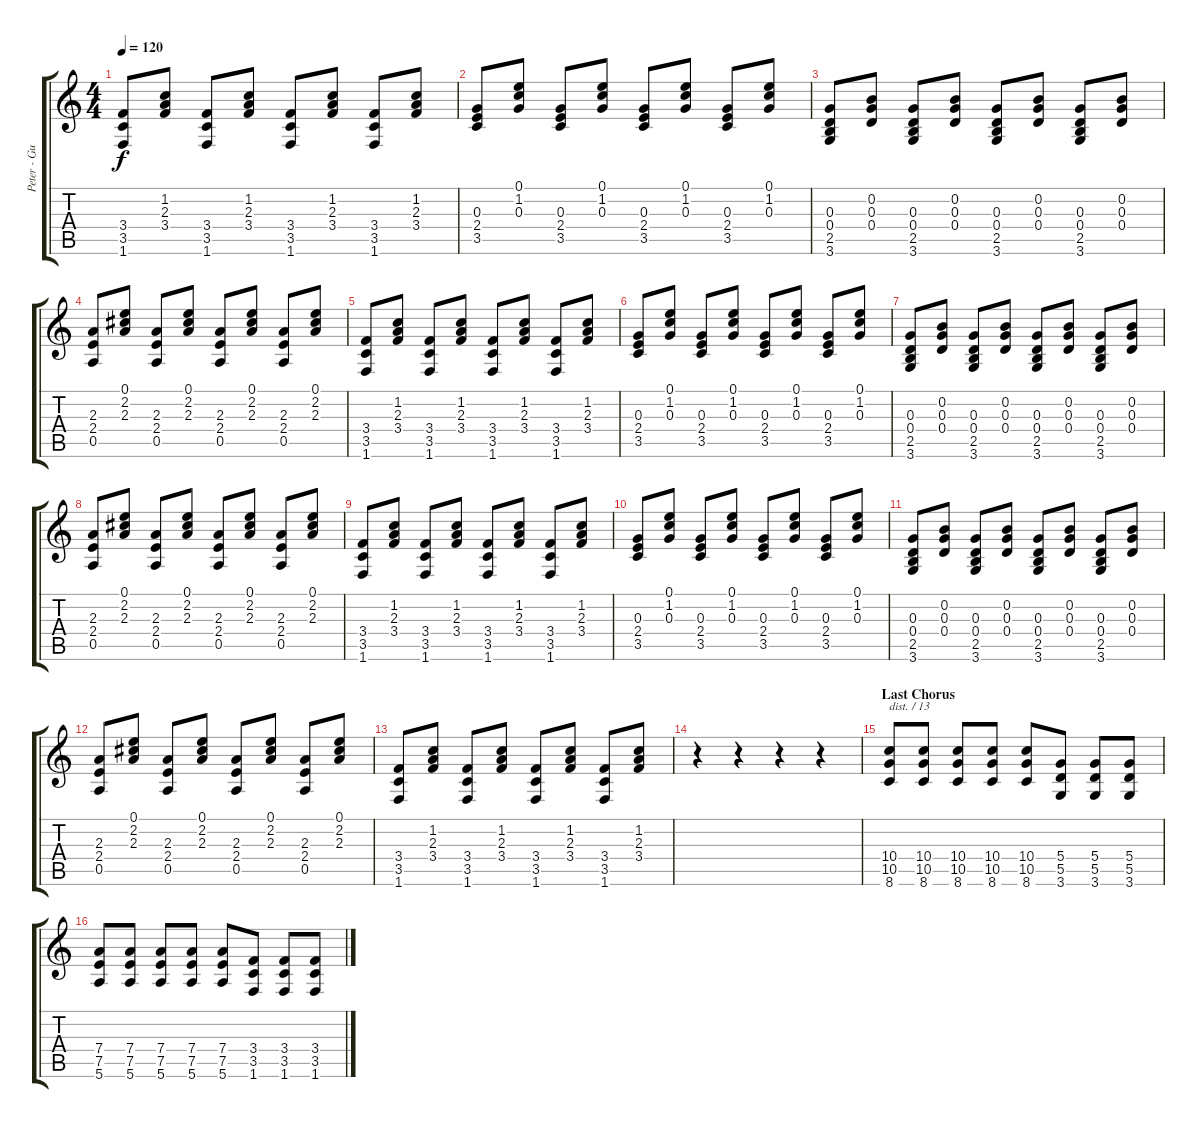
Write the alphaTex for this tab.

\track ("Peter - Guitar I (Main)" "Peter - Gu") {instrument distortionguitar}
\staff {score tabs}
\tuning (E4 B3 G3 D3 A2 E2) {hide}
\ts (4 4)
\tempo 120
\clef g2
\ks c
(3.4 3.5 1.6).8{dy f} (1.2 2.3 3.4).8 (3.4 3.5 1.6).8 (1.2 2.3 3.4).8 (3.4 3.5 1.6).8 (1.2 2.3 3.4).8 (3.4 3.5 1.6).8 (1.2 2.3 3.4).8 |
(0.3 2.4 3.5).8 (0.1 1.2 0.3).8 (0.3 2.4 3.5).8 (0.1 1.2 0.3).8 (0.3 2.4 3.5).8 (0.1 1.2 0.3).8 (0.3 2.4 3.5).8 (0.1 1.2 0.3).8 |
(0.3 0.4 2.5 3.6).8 (0.2 0.3 0.4).8 (0.3 0.4 2.5 3.6).8 (0.2 0.3 0.4).8 (0.3 0.4 2.5 3.6).8 (0.2 0.3 0.4).8 (0.3 0.4 2.5 3.6).8 (0.2 0.3 0.4).8 |
(2.3 2.4 0.5).8 (0.1 2.2 2.3).8 (2.3 2.4 0.5).8 (0.1 2.2 2.3).8 (2.3 2.4 0.5).8 (0.1 2.2 2.3).8 (2.3 2.4 0.5).8 (0.1 2.2 2.3).8 |
(3.4 3.5 1.6).8 (1.2 2.3 3.4).8 (3.4 3.5 1.6).8 (1.2 2.3 3.4).8 (3.4 3.5 1.6).8 (1.2 2.3 3.4).8 (3.4 3.5 1.6).8 (1.2 2.3 3.4).8 |
(0.3 2.4 3.5).8 (0.1 1.2 0.3).8 (0.3 2.4 3.5).8 (0.1 1.2 0.3).8 (0.3 2.4 3.5).8 (0.1 1.2 0.3).8 (0.3 2.4 3.5).8 (0.1 1.2 0.3).8 |
(0.3 0.4 2.5 3.6).8 (0.2 0.3 0.4).8 (0.3 0.4 2.5 3.6).8 (0.2 0.3 0.4).8 (0.3 0.4 2.5 3.6).8 (0.2 0.3 0.4).8 (0.3 0.4 2.5 3.6).8 (0.2 0.3 0.4).8 |
(2.3 2.4 0.5).8 (0.1 2.2 2.3).8 (2.3 2.4 0.5).8 (0.1 2.2 2.3).8 (2.3 2.4 0.5).8 (0.1 2.2 2.3).8 (2.3 2.4 0.5).8 (0.1 2.2 2.3).8 |
(3.4 3.5 1.6).8 (1.2 2.3 3.4).8 (3.4 3.5 1.6).8 (1.2 2.3 3.4).8 (3.4 3.5 1.6).8 (1.2 2.3 3.4).8 (3.4 3.5 1.6).8 (1.2 2.3 3.4).8 |
(0.3 2.4 3.5).8 (0.1 1.2 0.3).8 (0.3 2.4 3.5).8 (0.1 1.2 0.3).8 (0.3 2.4 3.5).8 (0.1 1.2 0.3).8 (0.3 2.4 3.5).8 (0.1 1.2 0.3).8 |
(0.3 0.4 2.5 3.6).8 (0.2 0.3 0.4).8 (0.3 0.4 2.5 3.6).8 (0.2 0.3 0.4).8 (0.3 0.4 2.5 3.6).8 (0.2 0.3 0.4).8 (0.3 0.4 2.5 3.6).8 (0.2 0.3 0.4).8 |
(2.3 2.4 0.5).8 (0.1 2.2 2.3).8 (2.3 2.4 0.5).8 (0.1 2.2 2.3).8 (2.3 2.4 0.5).8 (0.1 2.2 2.3).8 (2.3 2.4 0.5).8 (0.1 2.2 2.3).8 |
(3.4 3.5 1.6).8 (1.2 2.3 3.4).8 (3.4 3.5 1.6).8 (1.2 2.3 3.4).8 (3.4 3.5 1.6).8 (1.2 2.3 3.4).8 (3.4 3.5 1.6).8 (1.2 2.3 3.4).8 |
r.4 r.4 r.4 r.4 |
\section ("" "Last Chorus")
(10.4 10.5 8.6).8{txt "dist. / 13" volume 13 instrument distortionguitar} (10.4 10.5 8.6).8 (10.4 10.5 8.6).8 (10.4 10.5 8.6).8 (10.4 10.5 8.6).8 (5.4 5.5 3.6).8 (5.4 5.5 3.6).8 (5.4 5.5 3.6).8 |
(7.4 7.5 5.6).8 (7.4 7.5 5.6).8 (7.4 7.5 5.6).8 (7.4 7.5 5.6).8 (7.4 7.5 5.6).8 (3.4 3.5 1.6).8 (3.4 3.5 1.6).8 (3.4 3.5 1.6).8
